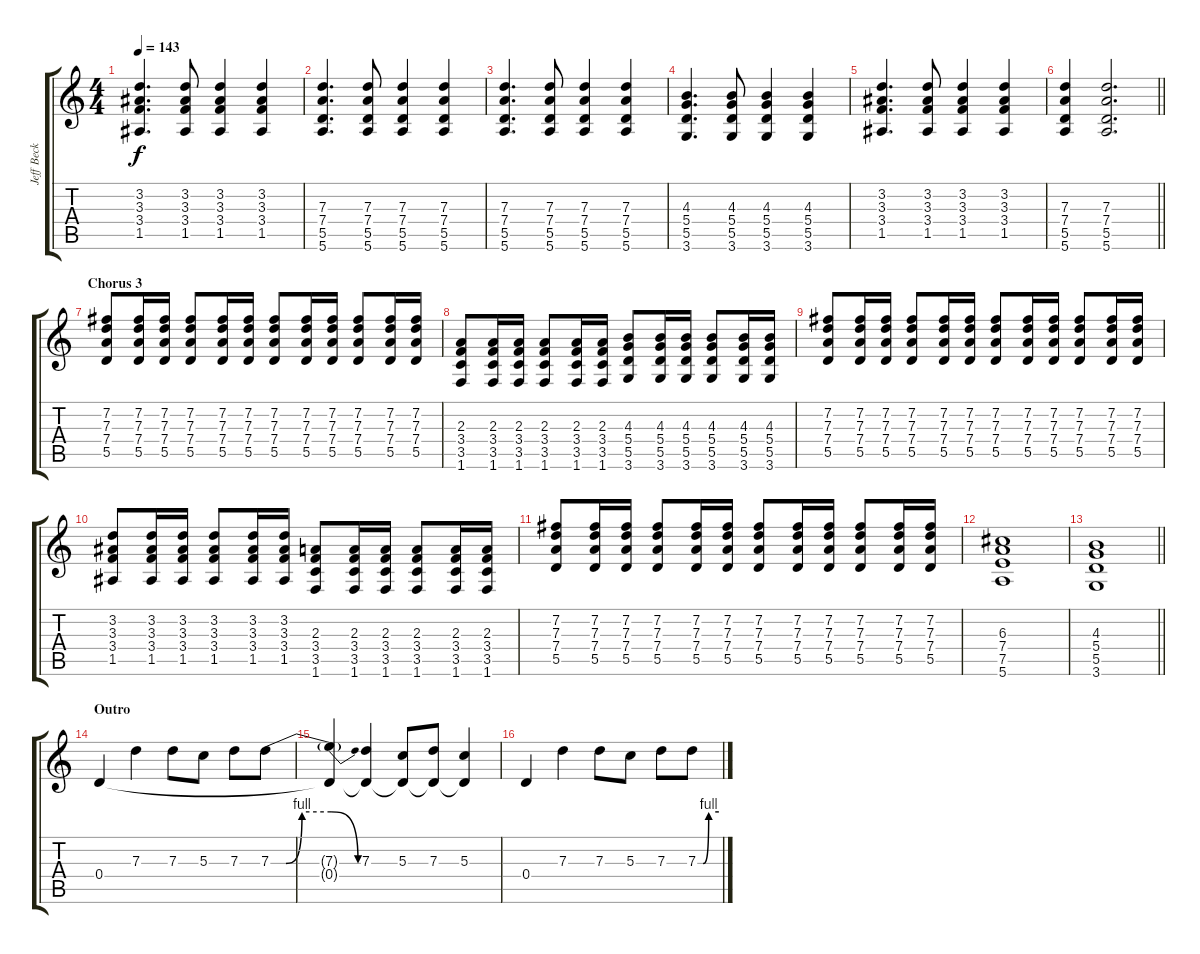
\track ("Jeff Beck" "Jeff Beck") {instrument overdrivenguitar}
\staff {score tabs}
\tuning (E4 B3 G3 D3 A2 E2) {hide}
\ts (4 4)
\tempo 143
\clef g2
\ks c
(3.2 3.3 3.4 1.5).4{d dy f} (3.2 3.3 3.4 1.5).8 (3.2 3.3 3.4 1.5).4 (3.2 3.3 3.4 1.5).4 |
(7.3 7.4 5.5 5.6).4{d} (7.3 7.4 5.5 5.6).8 (7.3 7.4 5.5 5.6).4 (7.3 7.4 5.5 5.6).4 |
(7.3 7.4 5.5 5.6).4{d} (7.3 7.4 5.5 5.6).8 (7.3 7.4 5.5 5.6).4 (7.3 7.4 5.5 5.6).4 |
(4.3 5.4 5.5 3.6).4{d} (4.3 5.4 5.5 3.6).8 (4.3 5.4 5.5 3.6).4 (4.3 5.4 5.5 3.6).4 |
(3.2 3.3 3.4 1.5).4{d} (3.2 3.3 3.4 1.5).8 (3.2 3.3 3.4 1.5).4 (3.2 3.3 3.4 1.5).4 |
\barLineRight lightlight
(7.3 7.4 5.5 5.6).4 (7.3 7.4 5.5 5.6).2{d} |
\section ("" "Chorus 3")
(7.2 7.3 7.4 5.5).8 (7.2 7.3 7.4 5.5).16 (7.2 7.3 7.4 5.5).16 (7.2 7.3 7.4 5.5).8 (7.2 7.3 7.4 5.5).16 (7.2 7.3 7.4 5.5).16 (7.2 7.3 7.4 5.5).8 (7.2 7.3 7.4 5.5).16 (7.2 7.3 7.4 5.5).16 (7.2 7.3 7.4 5.5).8 (7.2 7.3 7.4 5.5).16 (7.2 7.3 7.4 5.5).16 |
(2.3 3.4 3.5 1.6).8 (2.3 3.4 3.5 1.6).16 (2.3 3.4 3.5 1.6).16 (2.3 3.4 3.5 1.6).8 (2.3 3.4 3.5 1.6).16 (2.3 3.4 3.5 1.6).16 (4.3 5.4 5.5 3.6).8 (4.3 5.4 5.5 3.6).16 (4.3 5.4 5.5 3.6).16 (4.3 5.4 5.5 3.6).8 (4.3 5.4 5.5 3.6).16 (4.3 5.4 5.5 3.6).16 |
(7.2 7.3 7.4 5.5).8 (7.2 7.3 7.4 5.5).16 (7.2 7.3 7.4 5.5).16 (7.2 7.3 7.4 5.5).8 (7.2 7.3 7.4 5.5).16 (7.2 7.3 7.4 5.5).16 (7.2 7.3 7.4 5.5).8 (7.2 7.3 7.4 5.5).16 (7.2 7.3 7.4 5.5).16 (7.2 7.3 7.4 5.5).8 (7.2 7.3 7.4 5.5).16 (7.2 7.3 7.4 5.5).16 |
(3.2 3.3 3.4 1.5).8 (3.2 3.3 3.4 1.5).16 (3.2 3.3 3.4 1.5).16 (3.2 3.3 3.4 1.5).8 (3.2 3.3 3.4 1.5).16 (3.2 3.3 3.4 1.5).16 (2.3 3.4 3.5 1.6).8 (2.3 3.4 3.5 1.6).16 (2.3 3.4 3.5 1.6).16 (2.3 3.4 3.5 1.6).8 (2.3 3.4 3.5 1.6).16 (2.3 3.4 3.5 1.6).16 |
(7.2 7.3 7.4 5.5).8 (7.2 7.3 7.4 5.5).16 (7.2 7.3 7.4 5.5).16 (7.2 7.3 7.4 5.5).8 (7.2 7.3 7.4 5.5).16 (7.2 7.3 7.4 5.5).16 (7.2 7.3 7.4 5.5).8 (7.2 7.3 7.4 5.5).16 (7.2 7.3 7.4 5.5).16 (7.2 7.3 7.4 5.5).8 (7.2 7.3 7.4 5.5).16 (7.2 7.3 7.4 5.5).16 |
(6.3 7.4 7.5 5.6).1 |
\barLineRight lightlight
(4.3 5.4 5.5 3.6).1 |
\section ("" "Outro")
0.4.4{volume 13 instrument overdrivenguitar} 7.3.4 7.3.8 5.3.8 7.3.8 7.3{be (custom 0 0 15 0 31 4 60 4)}.8 |
(7.3{be (release 0 4 60 0) t} 0.4{t}).4 (7.3 0.4{t}).4 (5.3 0.4{t}).8 (7.3 0.4{t}).8 (5.3 0.4{t}).4 |
0.4.4 7.3.4 7.3.8 5.3.8 7.3.8 7.3{be (custom 0 0 15 0 31 4 60 4)}.8
